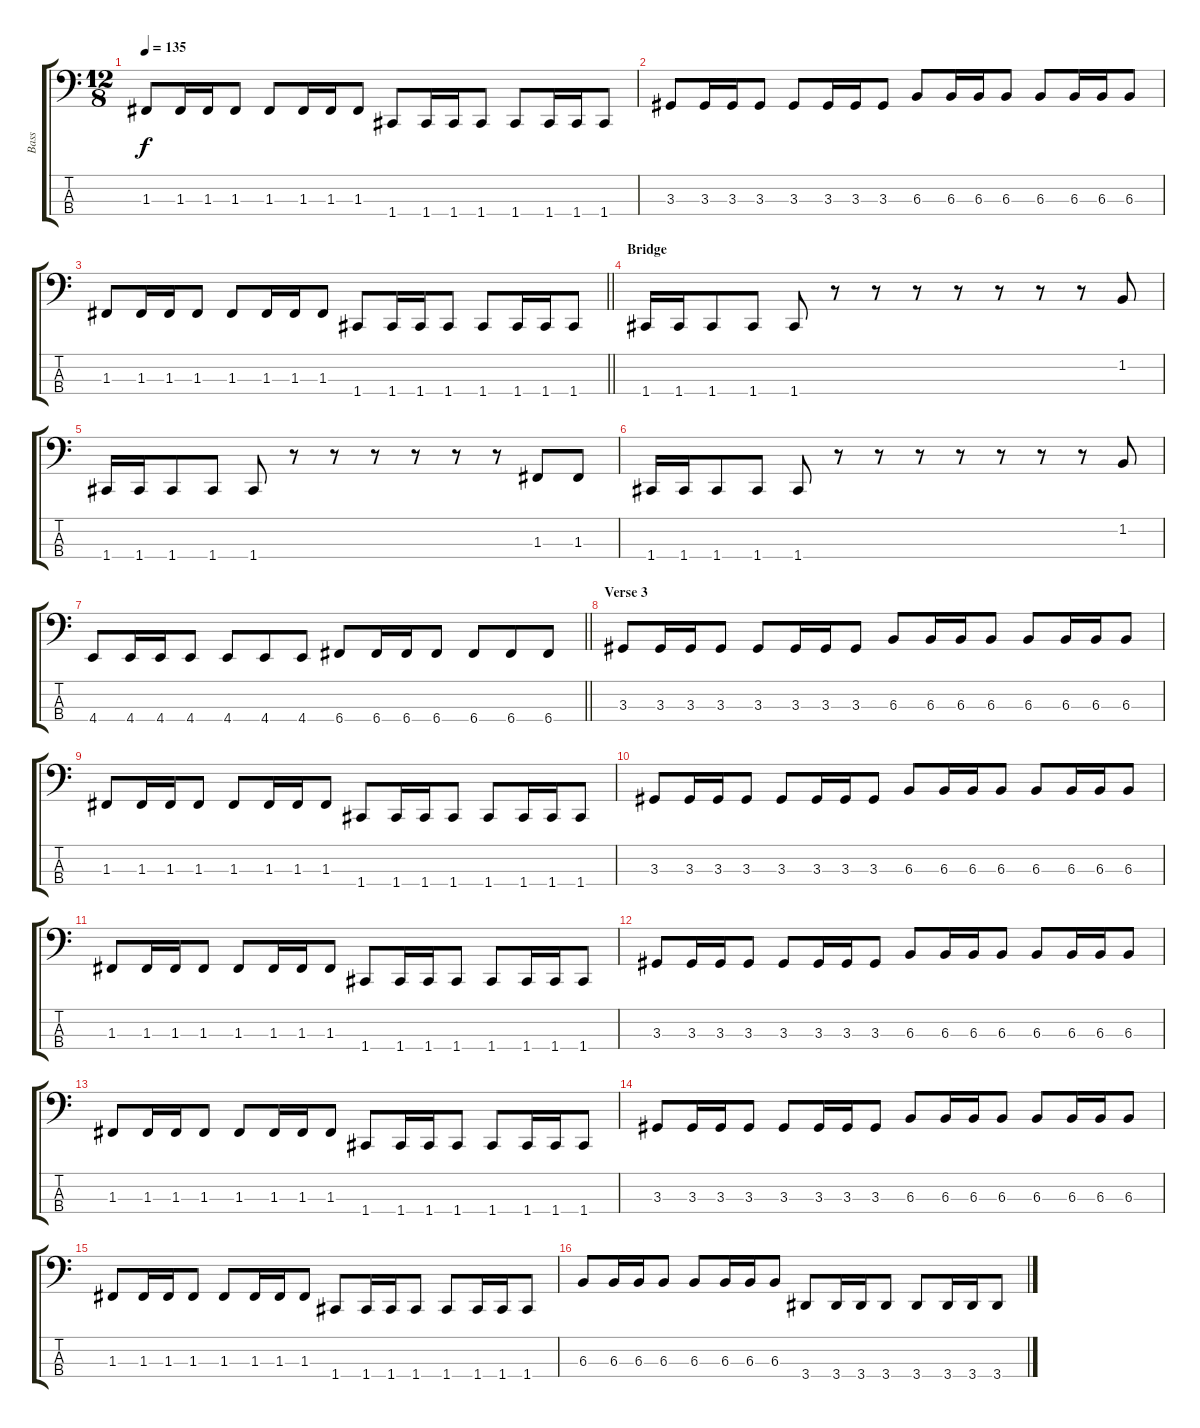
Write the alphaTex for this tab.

\track ("Bass" "Bass") {instrument electricbassfinger}
\staff {score tabs}
\tuning (Eb2 Bb1 F1 C1) {hide}
\ts (12 8)
\tempo 135
\clef f4
\ks c
1.3.8{dy f} 1.3.16 1.3.16 1.3.8 1.3.8 1.3.16 1.3.16 1.3.8 1.4.8 1.4.16 1.4.16 1.4.8 1.4.8 1.4.16 1.4.16 1.4.8 |
3.3.8 3.3.16 3.3.16 3.3.8 3.3.8 3.3.16 3.3.16 3.3.8 6.3.8 6.3.16 6.3.16 6.3.8 6.3.8 6.3.16 6.3.16 6.3.8 |
\barLineRight lightlight
1.3.8 1.3.16 1.3.16 1.3.8 1.3.8 1.3.16 1.3.16 1.3.8 1.4.8 1.4.16 1.4.16 1.4.8 1.4.8 1.4.16 1.4.16 1.4.8 |
\section ("" "Bridge")
1.4.16 1.4.16 1.4.8 1.4.8 1.4.8 r.8 r.8 r.8 r.8 r.8 r.8 r.8 1.2.8 |
1.4.16 1.4.16 1.4.8 1.4.8 1.4.8 r.8 r.8 r.8 r.8 r.8 r.8 1.3.8 1.3.8 |
1.4.16 1.4.16 1.4.8 1.4.8 1.4.8 r.8 r.8 r.8 r.8 r.8 r.8 r.8 1.2.8 |
\barLineRight lightlight
4.4.8 4.4.16 4.4.16 4.4.8 4.4.8 4.4.8 4.4.8 6.4.8 6.4.16 6.4.16 6.4.8 6.4.8 6.4.8 6.4.8 |
\section ("" "Verse 3")
3.3.8 3.3.16 3.3.16 3.3.8 3.3.8 3.3.16 3.3.16 3.3.8 6.3.8 6.3.16 6.3.16 6.3.8 6.3.8 6.3.16 6.3.16 6.3.8 |
1.3.8 1.3.16 1.3.16 1.3.8 1.3.8 1.3.16 1.3.16 1.3.8 1.4.8 1.4.16 1.4.16 1.4.8 1.4.8 1.4.16 1.4.16 1.4.8 |
3.3.8 3.3.16 3.3.16 3.3.8 3.3.8 3.3.16 3.3.16 3.3.8 6.3.8 6.3.16 6.3.16 6.3.8 6.3.8 6.3.16 6.3.16 6.3.8 |
1.3.8 1.3.16 1.3.16 1.3.8 1.3.8 1.3.16 1.3.16 1.3.8 1.4.8 1.4.16 1.4.16 1.4.8 1.4.8 1.4.16 1.4.16 1.4.8 |
3.3.8 3.3.16 3.3.16 3.3.8 3.3.8 3.3.16 3.3.16 3.3.8 6.3.8 6.3.16 6.3.16 6.3.8 6.3.8 6.3.16 6.3.16 6.3.8 |
1.3.8 1.3.16 1.3.16 1.3.8 1.3.8 1.3.16 1.3.16 1.3.8 1.4.8 1.4.16 1.4.16 1.4.8 1.4.8 1.4.16 1.4.16 1.4.8 |
3.3.8 3.3.16 3.3.16 3.3.8 3.3.8 3.3.16 3.3.16 3.3.8 6.3.8 6.3.16 6.3.16 6.3.8 6.3.8 6.3.16 6.3.16 6.3.8 |
1.3.8 1.3.16 1.3.16 1.3.8 1.3.8 1.3.16 1.3.16 1.3.8 1.4.8 1.4.16 1.4.16 1.4.8 1.4.8 1.4.16 1.4.16 1.4.8 |
6.3.8 6.3.16 6.3.16 6.3.8 6.3.8 6.3.16 6.3.16 6.3.8 3.4.8 3.4.16 3.4.16 3.4.8 3.4.8 3.4.16 3.4.16 3.4.8
